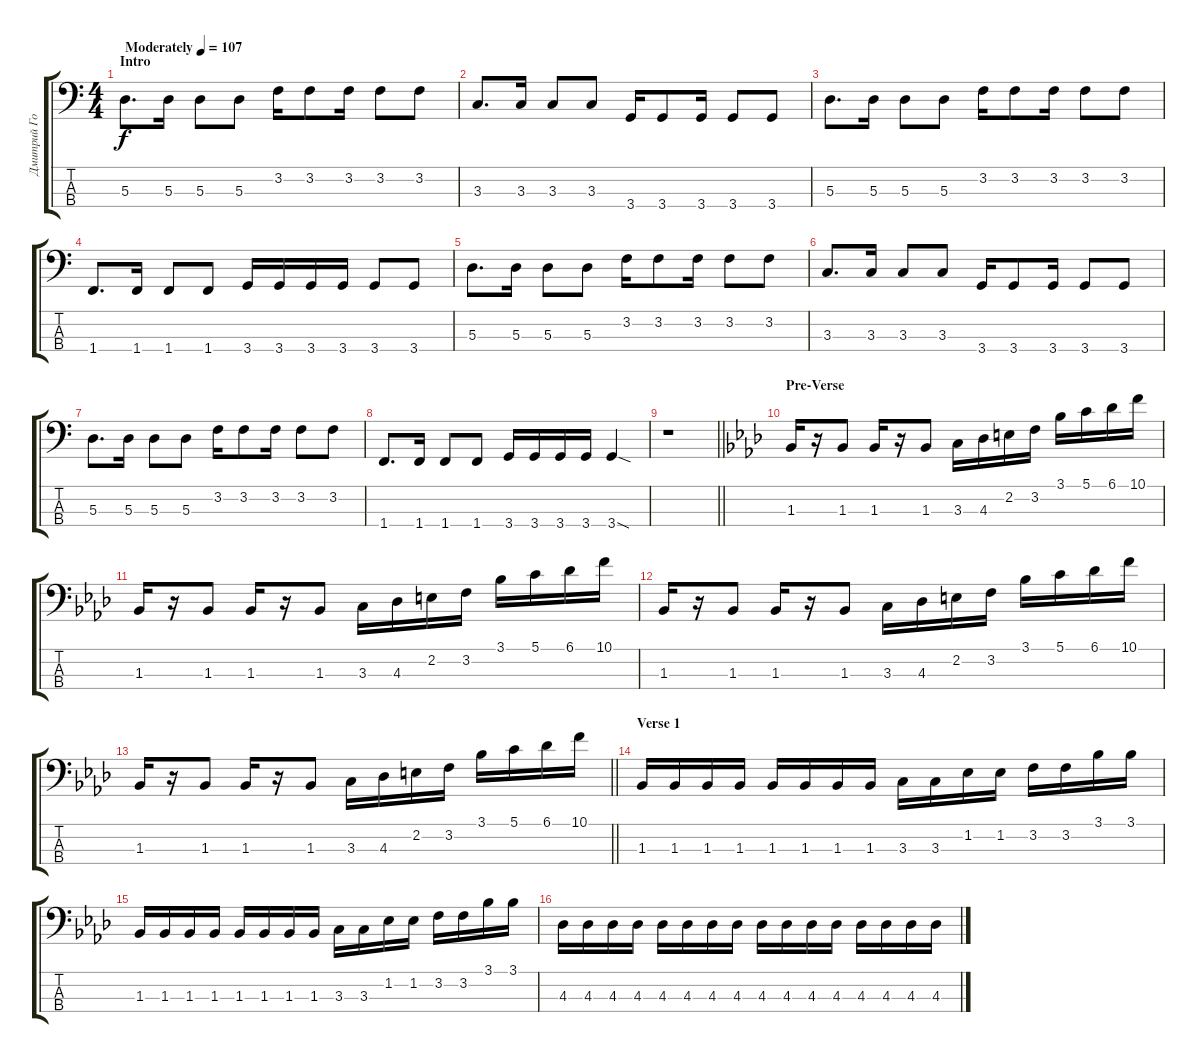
\track ("Дмитрий Голяшев" "Дмитрий Го") {instrument electricbasspick}
\staff {score tabs}
\tuning (G2 D2 A1 E1) {hide}
\ts (4 4)
\section ("" "Intro")
\tempo (107 "Moderately")
\clef f4
\ks c
5.3.8{d dy f instrument electricbasspick} 5.3.16 5.3.8 5.3.8 3.2.16 3.2.8 3.2.16 3.2.8 3.2.8 |
3.3.8{d} 3.3.16 3.3.8 3.3.8 3.4.16 3.4.8 3.4.16 3.4.8 3.4.8 |
5.3.8{d} 5.3.16 5.3.8 5.3.8 3.2.16 3.2.8 3.2.16 3.2.8 3.2.8 |
1.4.8{d} 1.4.16 1.4.8 1.4.8 3.4.16 3.4.16 3.4.16 3.4.16 3.4.8 3.4.8 |
5.3.8{d} 5.3.16 5.3.8 5.3.8 3.2.16 3.2.8 3.2.16 3.2.8 3.2.8 |
3.3.8{d} 3.3.16 3.3.8 3.3.8 3.4.16 3.4.8 3.4.16 3.4.8 3.4.8 |
5.3.8{d} 5.3.16 5.3.8 5.3.8 3.2.16 3.2.8 3.2.16 3.2.8 3.2.8 |
1.4.8{d} 1.4.16 1.4.8 1.4.8 3.4.16 3.4.16 3.4.16 3.4.16 3.4{sod}.4 |
\barLineRight lightlight
r.1 |
\section ("" "Pre-Verse")
\ks ab
1.3.16 r.16 1.3.8 1.3.16 r.16 1.3.8 3.3.16 4.3.16 2.2.16 3.2.16 3.1.16 5.1.16 6.1.16 10.1.16 |
1.3.16 r.16 1.3.8 1.3.16 r.16 1.3.8 3.3.16 4.3.16 2.2.16 3.2.16 3.1.16 5.1.16 6.1.16 10.1.16 |
1.3.16 r.16 1.3.8 1.3.16 r.16 1.3.8 3.3.16 4.3.16 2.2.16 3.2.16 3.1.16 5.1.16 6.1.16 10.1.16 |
\barLineRight lightlight
1.3.16 r.16 1.3.8 1.3.16 r.16 1.3.8 3.3.16 4.3.16 2.2.16 3.2.16 3.1.16 5.1.16 6.1.16 10.1.16 |
\section ("" "Verse 1")
1.3.16 1.3.16 1.3.16 1.3.16 1.3.16 1.3.16 1.3.16 1.3.16 3.3.16 3.3.16 1.2.16 1.2.16 3.2.16 3.2.16 3.1.16 3.1.16 |
1.3.16 1.3.16 1.3.16 1.3.16 1.3.16 1.3.16 1.3.16 1.3.16 3.3.16 3.3.16 1.2.16 1.2.16 3.2.16 3.2.16 3.1.16 3.1.16 |
4.3.16 4.3.16 4.3.16 4.3.16 4.3.16 4.3.16 4.3.16 4.3.16 4.3.16 4.3.16 4.3.16 4.3.16 4.3.16 4.3.16 4.3.16 4.3.16
